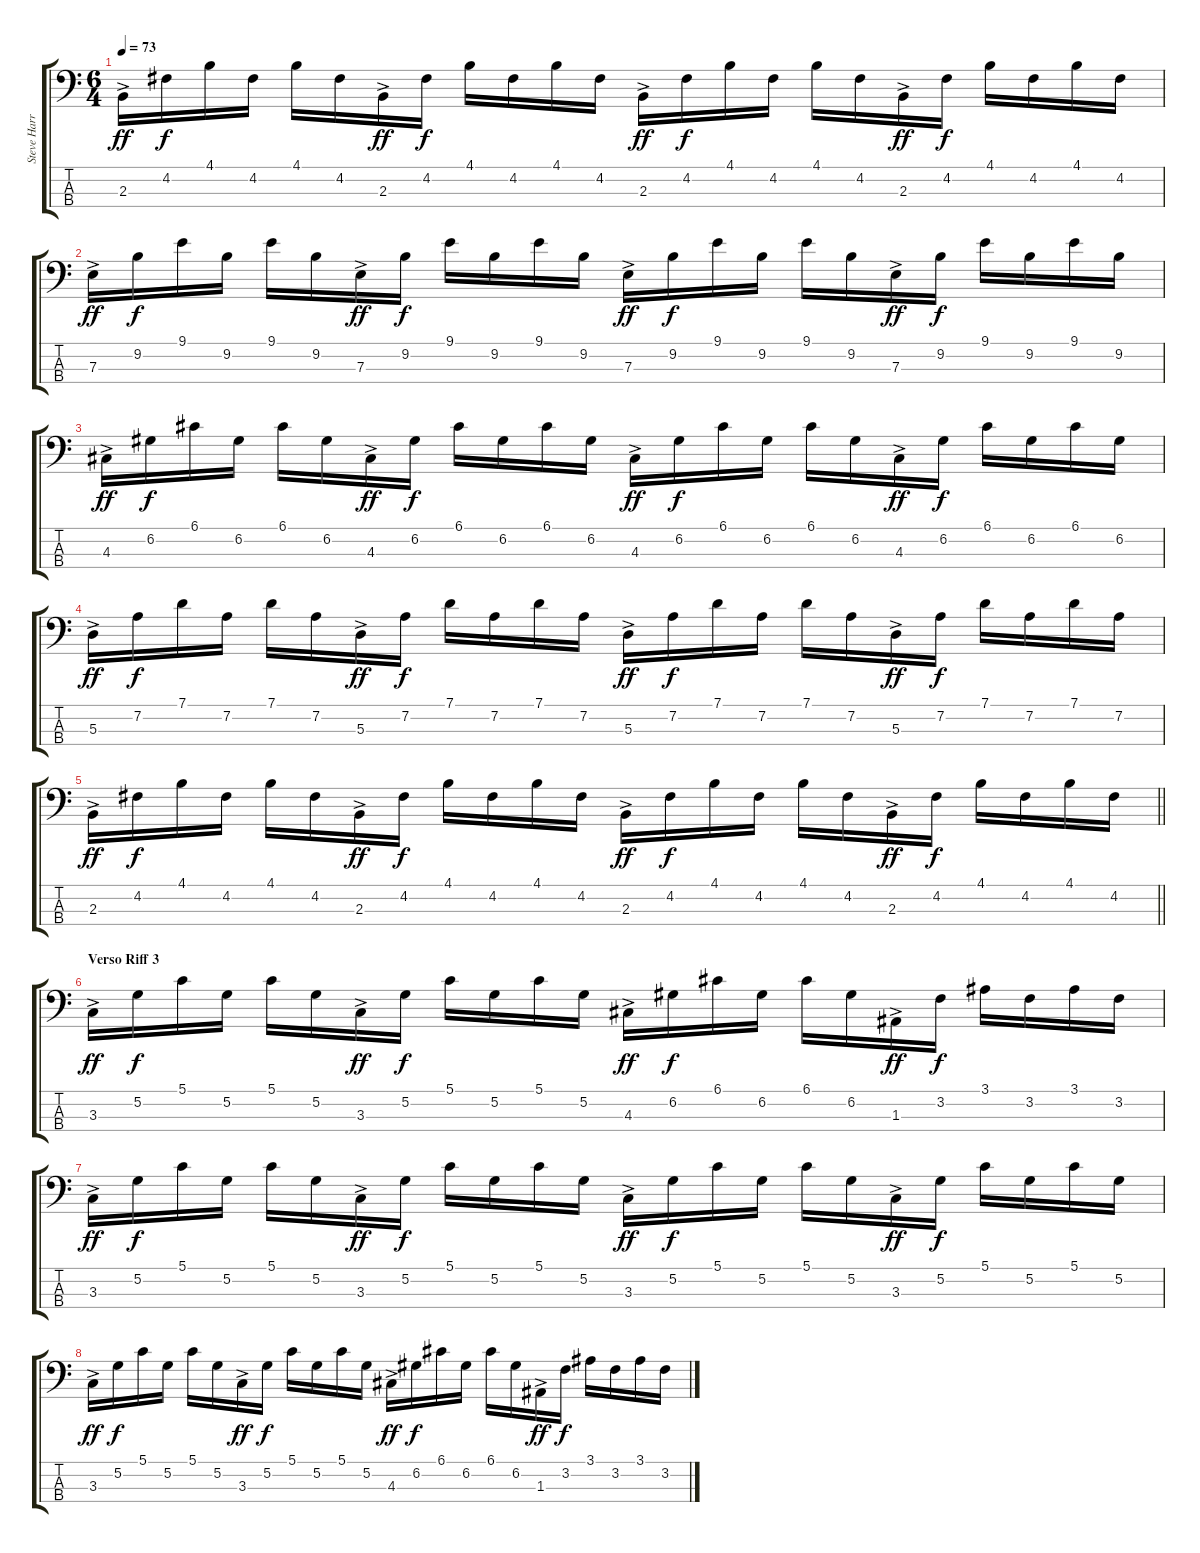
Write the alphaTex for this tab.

\track ("Steve Harris" "Steve Harr") {instrument electricbassfinger}
\staff {score tabs}
\tuning (G2 D2 A1 E1) {hide}
\ts (6 4)
\tempo 73
\clef f4
\ks c
2.3{ac}.16{dy ff} 4.2.16{dy f} 4.1.16 4.2.16 4.1.16 4.2.16 2.3{ac}.16{dy ff} 4.2.16{dy f} 4.1.16 4.2.16 4.1.16 4.2.16 2.3{ac}.16{dy ff} 4.2.16{dy f} 4.1.16 4.2.16 4.1.16 4.2.16 2.3{ac}.16{dy ff} 4.2.16{dy f} 4.1.16 4.2.16 4.1.16 4.2.16 |
7.3{ac}.16{dy ff} 9.2.16{dy f} 9.1.16 9.2.16 9.1.16 9.2.16 7.3{ac}.16{dy ff} 9.2.16{dy f} 9.1.16 9.2.16 9.1.16 9.2.16 7.3{ac}.16{dy ff} 9.2.16{dy f} 9.1.16 9.2.16 9.1.16 9.2.16 7.3{ac}.16{dy ff} 9.2.16{dy f} 9.1.16 9.2.16 9.1.16 9.2.16 |
4.3{ac}.16{dy ff} 6.2.16{dy f} 6.1.16 6.2.16 6.1.16 6.2.16 4.3{ac}.16{dy ff} 6.2.16{dy f} 6.1.16 6.2.16 6.1.16 6.2.16 4.3{ac}.16{dy ff} 6.2.16{dy f} 6.1.16 6.2.16 6.1.16 6.2.16 4.3{ac}.16{dy ff} 6.2.16{dy f} 6.1.16 6.2.16 6.1.16 6.2.16 |
5.3{ac}.16{dy ff} 7.2.16{dy f} 7.1.16 7.2.16 7.1.16 7.2.16 5.3{ac}.16{dy ff} 7.2.16{dy f} 7.1.16 7.2.16 7.1.16 7.2.16 5.3{ac}.16{dy ff} 7.2.16{dy f} 7.1.16 7.2.16 7.1.16 7.2.16 5.3{ac}.16{dy ff} 7.2.16{dy f} 7.1.16 7.2.16 7.1.16 7.2.16 |
\barLineRight lightlight
2.3{ac}.16{dy ff} 4.2.16{dy f} 4.1.16 4.2.16 4.1.16 4.2.16 2.3{ac}.16{dy ff} 4.2.16{dy f} 4.1.16 4.2.16 4.1.16 4.2.16 2.3{ac}.16{dy ff} 4.2.16{dy f} 4.1.16 4.2.16 4.1.16 4.2.16 2.3{ac}.16{dy ff} 4.2.16{dy f} 4.1.16 4.2.16 4.1.16 4.2.16 |
\section ("" "Verso Riff 3")
3.3{ac}.16{dy ff} 5.2.16{dy f} 5.1.16 5.2.16 5.1.16 5.2.16 3.3{ac}.16{dy ff} 5.2.16{dy f} 5.1.16 5.2.16 5.1.16 5.2.16 4.3{ac}.16{dy ff} 6.2.16{dy f} 6.1.16 6.2.16 6.1.16 6.2.16 1.3{ac}.16{dy ff} 3.2.16{dy f} 3.1.16 3.2.16 3.1.16 3.2.16 |
3.3{ac}.16{dy ff} 5.2.16{dy f} 5.1.16 5.2.16 5.1.16 5.2.16 3.3{ac}.16{dy ff} 5.2.16{dy f} 5.1.16 5.2.16 5.1.16 5.2.16 3.3{ac}.16{dy ff} 5.2.16{dy f} 5.1.16 5.2.16 5.1.16 5.2.16 3.3{ac}.16{dy ff} 5.2.16{dy f} 5.1.16 5.2.16 5.1.16 5.2.16 |
3.3{ac}.16{dy ff} 5.2.16{dy f} 5.1.16 5.2.16 5.1.16 5.2.16 3.3{ac}.16{dy ff} 5.2.16{dy f} 5.1.16 5.2.16 5.1.16 5.2.16 4.3{ac}.16{dy ff} 6.2.16{dy f} 6.1.16 6.2.16 6.1.16 6.2.16 1.3{ac}.16{dy ff} 3.2.16{dy f} 3.1.16 3.2.16 3.1.16 3.2.16
